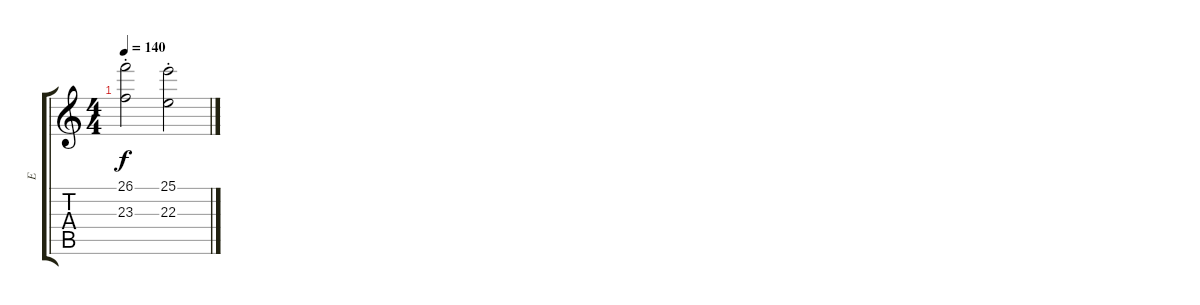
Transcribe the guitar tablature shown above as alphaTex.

\track ("E" "E") {instrument violin}
\staff {score tabs}
\tuning (Eb4 Bb3 Gb3 Db3 Ab2 Db2) {hide}
\ts (4 4)
\tempo 140
\clef g2
\ks c
(26.1{st} 23.3{st}).2{dy f} (25.1{st} 22.3{st}).2
